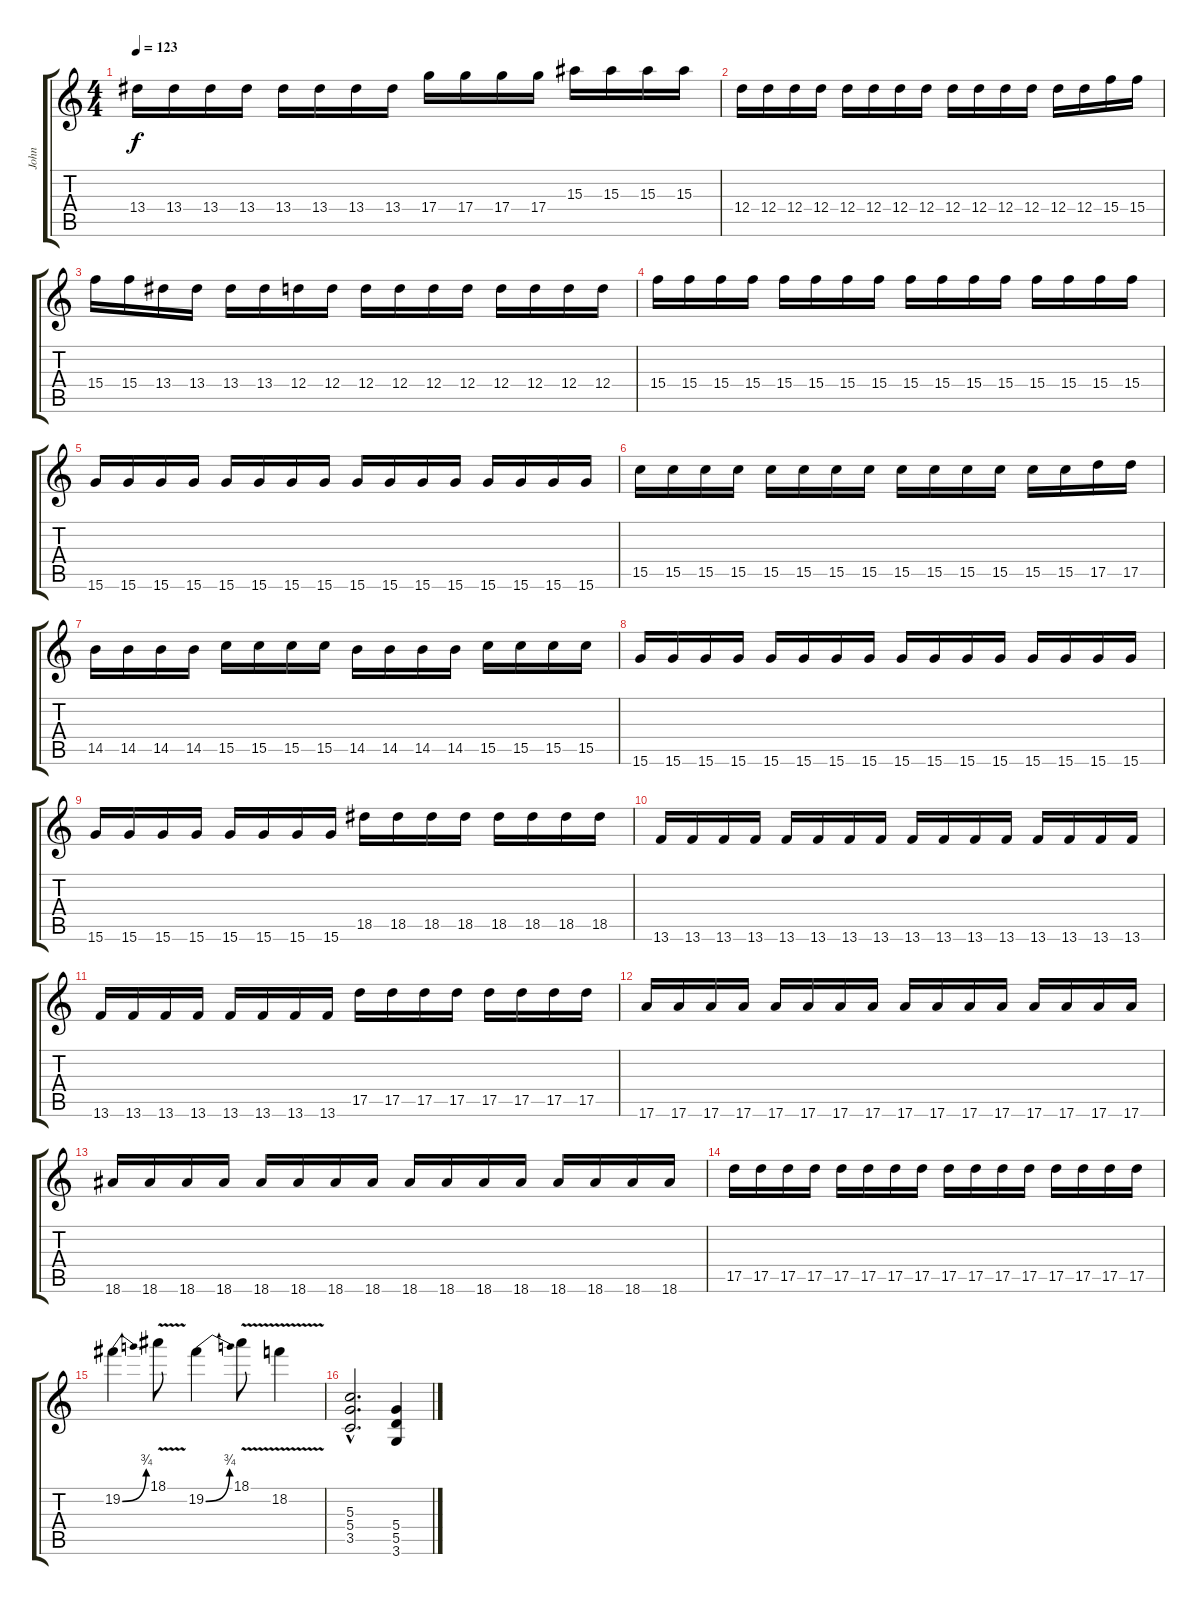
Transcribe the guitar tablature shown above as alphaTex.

\track ("John" "John") {instrument electricguitarmuted}
\staff {score tabs}
\tuning (E4 B3 G3 D3 A2 E2) {hide}
\ts (4 4)
\tempo 123
\clef g2
\ks c
13.4.16{dy f} 13.4.16 13.4.16 13.4.16 13.4.16 13.4.16 13.4.16 13.4.16 17.4.16 17.4.16 17.4.16 17.4.16 15.3.16 15.3.16 15.3.16 15.3.16 |
12.4.16 12.4.16 12.4.16 12.4.16 12.4.16 12.4.16 12.4.16 12.4.16 12.4.16 12.4.16 12.4.16 12.4.16 12.4.16 12.4.16 15.4.16 15.4.16 |
15.4.16 15.4.16 13.4.16 13.4.16 13.4.16 13.4.16 12.4.16 12.4.16 12.4.16 12.4.16 12.4.16 12.4.16 12.4.16 12.4.16 12.4.16 12.4.16 |
15.4.16 15.4.16 15.4.16 15.4.16 15.4.16 15.4.16 15.4.16 15.4.16 15.4.16 15.4.16 15.4.16 15.4.16 15.4.16 15.4.16 15.4.16 15.4.16 |
15.6.16 15.6.16 15.6.16 15.6.16 15.6.16 15.6.16 15.6.16 15.6.16 15.6.16 15.6.16 15.6.16 15.6.16 15.6.16 15.6.16 15.6.16 15.6.16 |
15.5.16 15.5.16 15.5.16 15.5.16 15.5.16 15.5.16 15.5.16 15.5.16 15.5.16 15.5.16 15.5.16 15.5.16 15.5.16 15.5.16 17.5.16 17.5.16 |
14.5.16 14.5.16 14.5.16 14.5.16 15.5.16 15.5.16 15.5.16 15.5.16 14.5.16 14.5.16 14.5.16 14.5.16 15.5.16 15.5.16 15.5.16 15.5.16 |
15.6.16 15.6.16 15.6.16 15.6.16 15.6.16 15.6.16 15.6.16 15.6.16 15.6.16 15.6.16 15.6.16 15.6.16 15.6.16 15.6.16 15.6.16 15.6.16 |
15.6.16 15.6.16 15.6.16 15.6.16 15.6.16 15.6.16 15.6.16 15.6.16 18.5.16 18.5.16 18.5.16 18.5.16 18.5.16 18.5.16 18.5.16 18.5.16 |
13.6.16 13.6.16 13.6.16 13.6.16 13.6.16 13.6.16 13.6.16 13.6.16 13.6.16 13.6.16 13.6.16 13.6.16 13.6.16 13.6.16 13.6.16 13.6.16 |
13.6.16 13.6.16 13.6.16 13.6.16 13.6.16 13.6.16 13.6.16 13.6.16 17.5.16 17.5.16 17.5.16 17.5.16 17.5.16 17.5.16 17.5.16 17.5.16 |
17.6.16 17.6.16 17.6.16 17.6.16 17.6.16 17.6.16 17.6.16 17.6.16 17.6.16 17.6.16 17.6.16 17.6.16 17.6.16 17.6.16 17.6.16 17.6.16 |
18.6.16 18.6.16 18.6.16 18.6.16 18.6.16 18.6.16 18.6.16 18.6.16 18.6.16 18.6.16 18.6.16 18.6.16 18.6.16 18.6.16 18.6.16 18.6.16 |
17.5.16 17.5.16 17.5.16 17.5.16 17.5.16 17.5.16 17.5.16 17.5.16 17.5.16 17.5.16 17.5.16 17.5.16 17.5.16 17.5.16 17.5.16 17.5.16 |
19.2{be (bend 0 0 60 3)}.4{volume 13 instrument distortionguitar} 18.1{v}.8 19.2{be (bend 0 0 60 3)}.4 18.1{v}.8 18.2{v}.4 |
(5.3{hac} 5.4{hac} 3.5{hac}).2{d} (5.4 5.5 3.6).4
